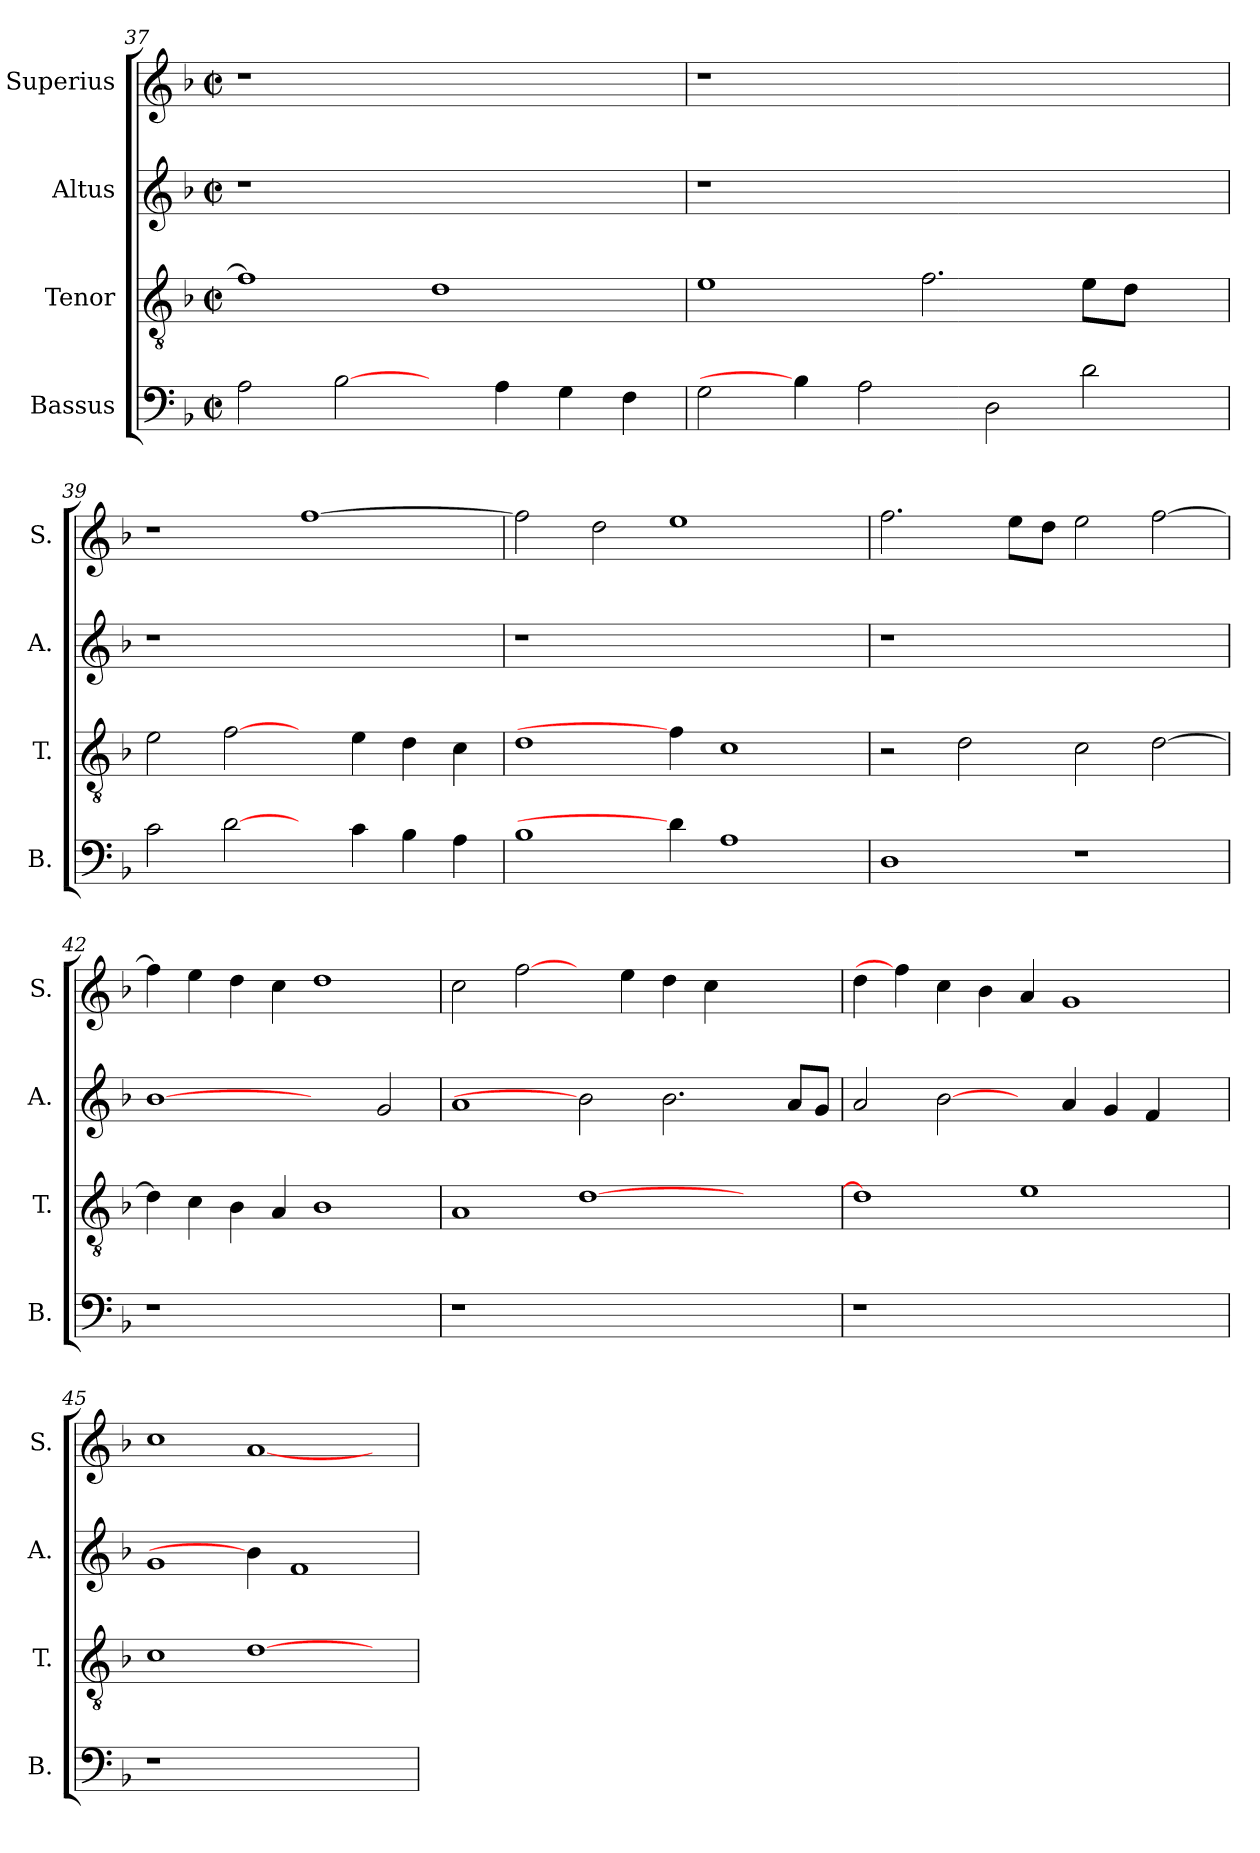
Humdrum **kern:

**kern	**kern	**kern	**kern
*part4	*part3	*part2	*part1
*staff4	*staff3	*staff2	*staff1
*I"Bassus	*I"Tenor	*I"Altus	*I"Superius
*I'B.	*I'T.	*I'A.	*I'S.
!!LO:LB:g=z
*clefF4	*clefGv2	*clefG2	*clefG2
*	*ITrd7c12	*	*
*k[b-]	*k[b-]	*k[b-]	*k[b-]
*F:	*F:	*F:	*F:
*M2/2	*M2/2	*M2/2	*M2/2
*met(c|)	*met(c|)	*met(c|)	*met(c|)
=37	=37	=37	=37
!	!	!LO:N:vis=1	!LO:N:vis=1
2Ai\	1Fi]	1r	1r
[2B-i\	.	.	.
4ryy	1Di	1ryy	1ryy
4Ai\	.	.	.
4Gi\	.	.	.
4Fi\	.	.	.
=38	=38	=38	=38
!	!	!LO:N:vis=1	!LO:N:vis=1
2Gi\	1Ei	1r	1r
4B-i\]	.	.	.
2Ai\	.	.	.
.	2.Fi\	1ryy	1ryy
2Di\	.	.	.
2di\	8Ei\L	.	.
.	8Di\J	.	.
.	4ryy	4ryy	4ryy
=39	=39	=39	=39
!	!	!LO:N:vis=1	!
2ci\	2Ei\	1r	1r
[2di\	[2Fi\	.	.
4ryy	4ryy	1ryy	[>1ffi
4ci\	4Ei\	.	.
4B-i\	4Di\	.	.
4Ai\	4Ci\	.	.
=40	=40	=40	=40
!	!	!LO:N:vis=1	!
1B-i	1Di	1r	2ffi\]
.	.	.	2ddi\
4di\]	4Fi\]	1ryy	1eei
1Ai	1Ci	.	.
.	.	4ryy	4ryy
=41	=41	=41	=41
!	!	!LO:N:vis=1	!
1Di	2r	1r	2.ffi\
.	2Di\	.	.
.	.	.	8eei\L
.	.	.	8ddi\J
1r	2Ci\	1ryy	2eei\
.	[>2Di\	.	[>2ffi\
!!LO:PB:g=z
=42	=42	=42	=42
!LO:N:vis=1	!	!	!
1r	4Di\]	[1b-i	4ffi\]
.	4Ci\	.	4eei\
.	4BB-i\	.	4ddi\
.	4AAi/	.	4cci\
1ryy	1BB-i	2ryy	1ddi
.	.	2gi/	.
=43	=43	=43	=43
!LO:N:vis=1	!	!	!
1r	1AAi	1ai	2cci\
.	.	.	[2ffi\
1.ryy	[>1Di	2b-i]	4ryy
.	.	.	4eei\
.	.	2.b-i\	4ddi\
.	.	.	4cci\
.	2ryy	.	2ryy
.	.	8ai/L	.
.	.	8gi/J	.
=44	=44	=44	=44
!LO:N:vis=1	!	!	!
1r	1Di]	2ai/	4ddi\
.	.	.	4ffi\]
.	.	[2b-i\	4cci\
.	.	.	4b-i\
1ryy	1Ei	4ryy	4ai/
.	.	4ai/	1gi
.	.	4gi/	.
.	.	4fi/	.
4ryy	4ryy	4ryy	.
=45	=45	=45	=45
!LO:N:vis=1	!	!	!
1r	1Ci	1gi	1cci
1ryy	[>1Di	4b-i\]	[<1ai
.	.	1fi	.
4ryy	4ryy	.	4ryy
=	=	=	=
*-	*-	*-	*-
